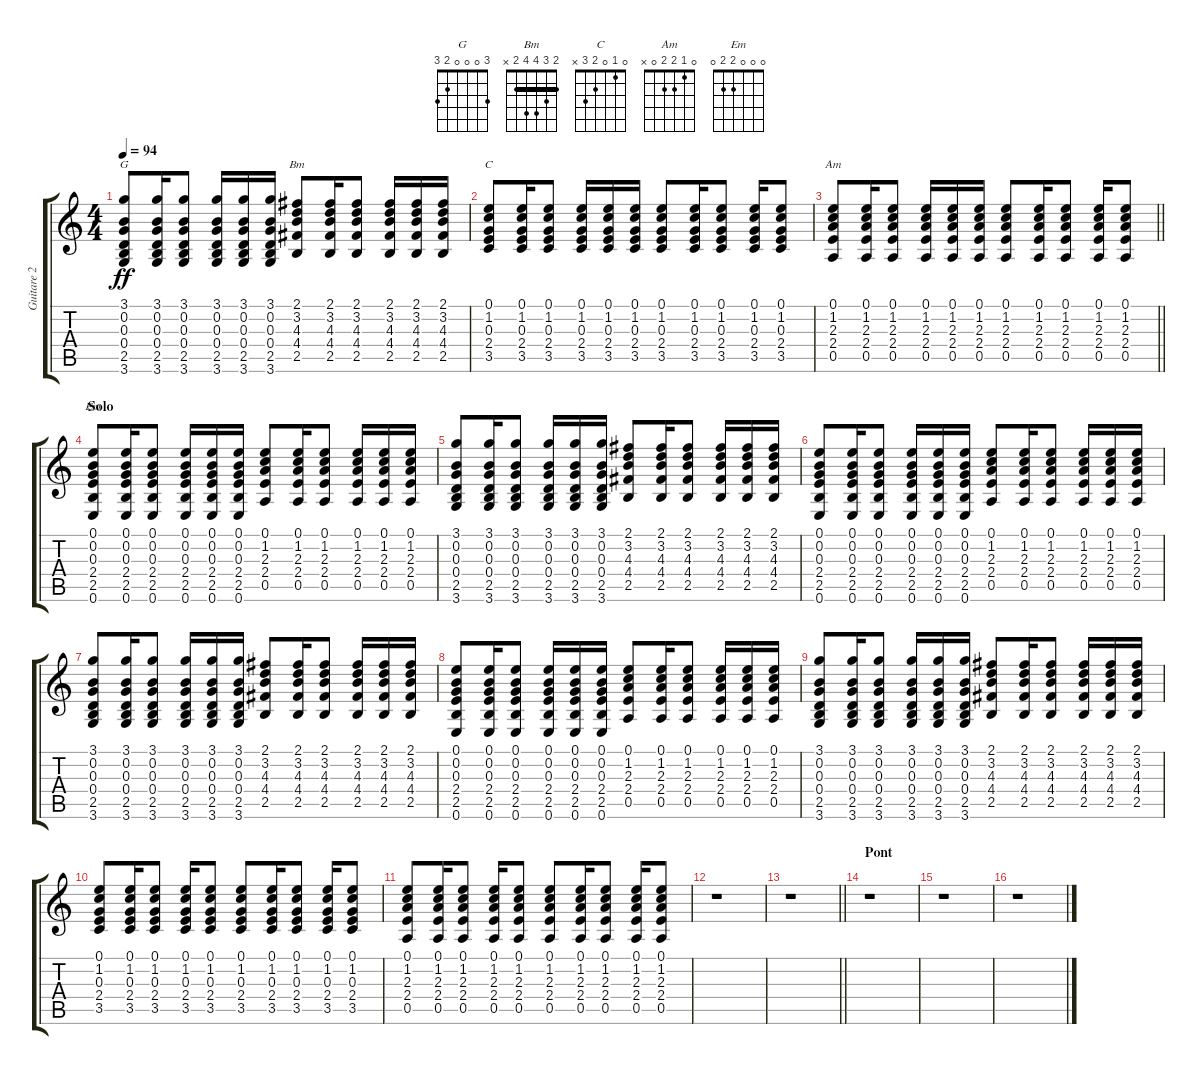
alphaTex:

\track ("Guitare 2" "Guitare 2") {instrument overdrivenguitar}
\staff {score tabs}
\tuning (E4 B3 G3 D3 A2 E2) {hide}
\chord ("G" 3 0 0 0 2 3)
\chord ("Bm" 2 3 4 4 2 x) {barre 2}
\chord ("C" 0 1 0 2 3 x)
\chord ("Am" 0 1 2 2 0 x)
\chord ("Em" 0 0 0 2 2 0)
\ts (4 4)
\tempo 94
\clef g2
\ks c
(3.1 0.2 0.3 0.4 2.5 3.6).8{ch "G" dy ff} (3.1 0.2 0.3 0.4 2.5 3.6).16 (3.1 0.2 0.3 0.4 2.5 3.6).8 (3.1 0.2 0.3 0.4 2.5 3.6).16 (3.1 0.2 0.3 0.4 2.5 3.6).16 (3.1 0.2 0.3 0.4 2.5 3.6).16 (2.1 3.2 4.3 4.4 2.5).8{ch "Bm"} (2.1 3.2 4.3 4.4 2.5).16 (2.1 3.2 4.3 4.4 2.5).8 (2.1 3.2 4.3 4.4 2.5).16 (2.1 3.2 4.3 4.4 2.5).16 (2.1 3.2 4.3 4.4 2.5).16 |
(0.1 1.2 0.3 2.4 3.5).8{ch "C"} (0.1 1.2 0.3 2.4 3.5).16 (0.1 1.2 0.3 2.4 3.5).8 (0.1 1.2 0.3 2.4 3.5).16 (0.1 1.2 0.3 2.4 3.5).16 (0.1 1.2 0.3 2.4 3.5).16 (0.1 1.2 0.3 2.4 3.5).8 (0.1 1.2 0.3 2.4 3.5).16 (0.1 1.2 0.3 2.4 3.5).8 (0.1 1.2 0.3 2.4 3.5).16 (0.1 1.2 0.3 2.4 3.5).8 |
\barLineRight lightlight
(0.1 1.2 2.3 2.4 0.5).8{ch "Am"} (0.1 1.2 2.3 2.4 0.5).16 (0.1 1.2 2.3 2.4 0.5).8 (0.1 1.2 2.3 2.4 0.5).16 (0.1 1.2 2.3 2.4 0.5).16 (0.1 1.2 2.3 2.4 0.5).16 (0.1 1.2 2.3 2.4 0.5).8 (0.1 1.2 2.3 2.4 0.5).16 (0.1 1.2 2.3 2.4 0.5).8 (0.1 1.2 2.3 2.4 0.5).16 (0.1 1.2 2.3 2.4 0.5).8 |
\section ("" "Solo")
(0.1 0.2 0.3 2.4 2.5 0.6).8{ch "Em"} (0.1 0.2 0.3 2.4 2.5 0.6).16 (0.1 0.2 0.3 2.4 2.5 0.6).8 (0.1 0.2 0.3 2.4 2.5 0.6).16 (0.1 0.2 0.3 2.4 2.5 0.6).16 (0.1 0.2 0.3 2.4 2.5 0.6).16 (0.1 1.2 2.3 2.4 0.5).8 (0.1 1.2 2.3 2.4 0.5).16 (0.1 1.2 2.3 2.4 0.5).8 (0.1 1.2 2.3 2.4 0.5).16 (0.1 1.2 2.3 2.4 0.5).16 (0.1 1.2 2.3 2.4 0.5).16 |
(3.1 0.2 0.3 0.4 2.5 3.6).8 (3.1 0.2 0.3 0.4 2.5 3.6).16 (3.1 0.2 0.3 0.4 2.5 3.6).8 (3.1 0.2 0.3 0.4 2.5 3.6).16 (3.1 0.2 0.3 0.4 2.5 3.6).16 (3.1 0.2 0.3 0.4 2.5 3.6).16 (2.1 3.2 4.3 4.4 2.5).8 (2.1 3.2 4.3 4.4 2.5).16 (2.1 3.2 4.3 4.4 2.5).8 (2.1 3.2 4.3 4.4 2.5).16 (2.1 3.2 4.3 4.4 2.5).16 (2.1 3.2 4.3 4.4 2.5).16 |
(0.1 0.2 0.3 2.4 2.5 0.6).8 (0.1 0.2 0.3 2.4 2.5 0.6).16 (0.1 0.2 0.3 2.4 2.5 0.6).8 (0.1 0.2 0.3 2.4 2.5 0.6).16 (0.1 0.2 0.3 2.4 2.5 0.6).16 (0.1 0.2 0.3 2.4 2.5 0.6).16 (0.1 1.2 2.3 2.4 0.5).8 (0.1 1.2 2.3 2.4 0.5).16 (0.1 1.2 2.3 2.4 0.5).8 (0.1 1.2 2.3 2.4 0.5).16 (0.1 1.2 2.3 2.4 0.5).16 (0.1 1.2 2.3 2.4 0.5).16 |
(3.1 0.2 0.3 0.4 2.5 3.6).8 (3.1 0.2 0.3 0.4 2.5 3.6).16 (3.1 0.2 0.3 0.4 2.5 3.6).8 (3.1 0.2 0.3 0.4 2.5 3.6).16 (3.1 0.2 0.3 0.4 2.5 3.6).16 (3.1 0.2 0.3 0.4 2.5 3.6).16 (2.1 3.2 4.3 4.4 2.5).8 (2.1 3.2 4.3 4.4 2.5).16 (2.1 3.2 4.3 4.4 2.5).8 (2.1 3.2 4.3 4.4 2.5).16 (2.1 3.2 4.3 4.4 2.5).16 (2.1 3.2 4.3 4.4 2.5).16 |
(0.1 0.2 0.3 2.4 2.5 0.6).8 (0.1 0.2 0.3 2.4 2.5 0.6).16 (0.1 0.2 0.3 2.4 2.5 0.6).8 (0.1 0.2 0.3 2.4 2.5 0.6).16 (0.1 0.2 0.3 2.4 2.5 0.6).16 (0.1 0.2 0.3 2.4 2.5 0.6).16 (0.1 1.2 2.3 2.4 0.5).8 (0.1 1.2 2.3 2.4 0.5).16 (0.1 1.2 2.3 2.4 0.5).8 (0.1 1.2 2.3 2.4 0.5).16 (0.1 1.2 2.3 2.4 0.5).16 (0.1 1.2 2.3 2.4 0.5).16 |
(3.1 0.2 0.3 0.4 2.5 3.6).8 (3.1 0.2 0.3 0.4 2.5 3.6).16 (3.1 0.2 0.3 0.4 2.5 3.6).8 (3.1 0.2 0.3 0.4 2.5 3.6).16 (3.1 0.2 0.3 0.4 2.5 3.6).16 (3.1 0.2 0.3 0.4 2.5 3.6).16 (2.1 3.2 4.3 4.4 2.5).8 (2.1 3.2 4.3 4.4 2.5).16 (2.1 3.2 4.3 4.4 2.5).8 (2.1 3.2 4.3 4.4 2.5).16 (2.1 3.2 4.3 4.4 2.5).16 (2.1 3.2 4.3 4.4 2.5).16 |
(0.1 1.2 0.3 2.4 3.5).8 (0.1 1.2 0.3 2.4 3.5).16 (0.1 1.2 0.3 2.4 3.5).8 (0.1 1.2 0.3 2.4 3.5).16 (0.1 1.2 0.3 2.4 3.5).8 (0.1 1.2 0.3 2.4 3.5).8 (0.1 1.2 0.3 2.4 3.5).16 (0.1 1.2 0.3 2.4 3.5).8 (0.1 1.2 0.3 2.4 3.5).16 (0.1 1.2 0.3 2.4 3.5).8 |
(0.1 1.2 2.3 2.4 0.5).8 (0.1 1.2 2.3 2.4 0.5).16 (0.1 1.2 2.3 2.4 0.5).8 (0.1 1.2 2.3 2.4 0.5).16 (0.1 1.2 2.3 2.4 0.5).8 (0.1 1.2 2.3 2.4 0.5).8 (0.1 1.2 2.3 2.4 0.5).16 (0.1 1.2 2.3 2.4 0.5).8 (0.1 1.2 2.3 2.4 0.5).16 (0.1 1.2 2.3 2.4 0.5).8 |
r.1 |
\barLineRight lightlight
r.1 |
\section ("" "Pont")
r.1 |
r.1 |
r.1
